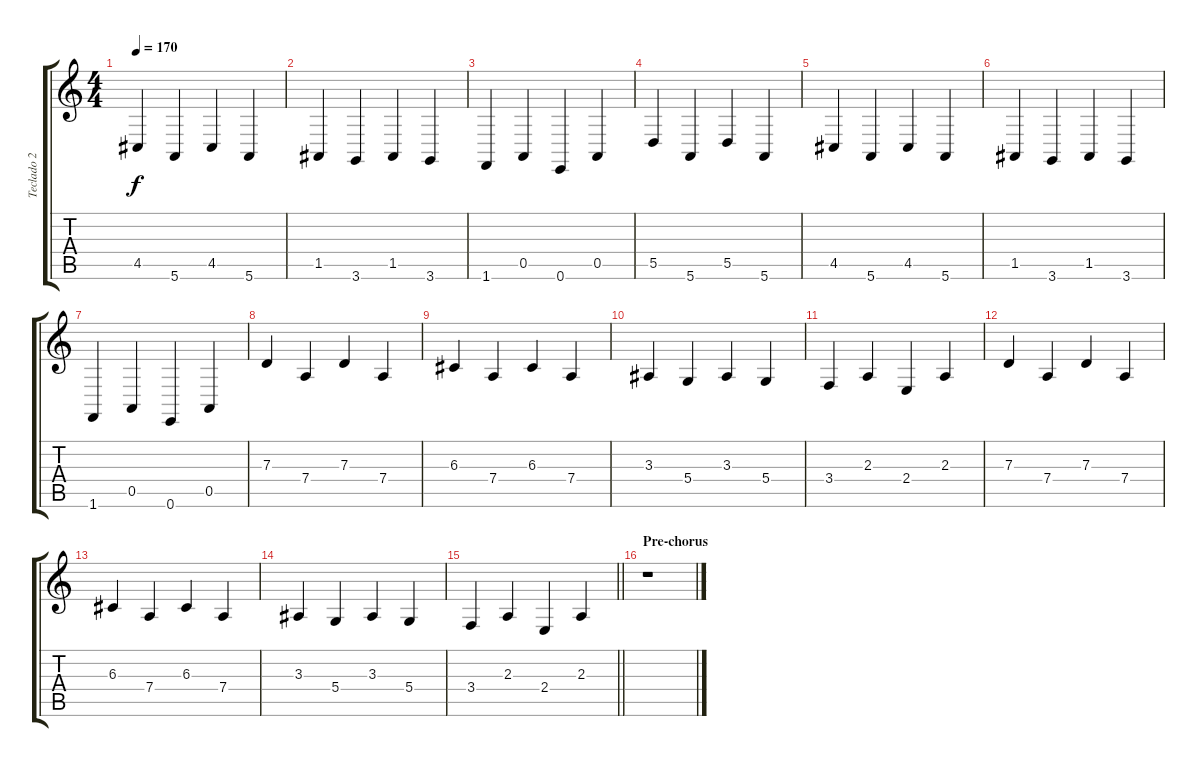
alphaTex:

\track ("Teclado 2" "Teclado 2") {instrument tremolostrings}
\staff {score tabs}
\tuning (E4 B3 G3 D3 A2 E2) {hide}
\ts (4 4)
\tempo 170
\clef g2
\ks c
4.5.4{dy f} 5.6.4 4.5.4 5.6.4 |
1.5.4 3.6.4 1.5.4 3.6.4 |
1.6.4 0.5.4 0.6.4 0.5.4 |
5.5.4 5.6.4 5.5.4 5.6.4 |
4.5.4 5.6.4 4.5.4 5.6.4 |
1.5.4 3.6.4 1.5.4 3.6.4 |
1.6.4 0.5.4 0.6.4 0.5.4 |
7.3.4 7.4.4 7.3.4 7.4.4 |
6.3.4 7.4.4 6.3.4 7.4.4 |
3.3.4 5.4.4 3.3.4 5.4.4 |
3.4.4 2.3.4 2.4.4 2.3.4 |
7.3.4 7.4.4 7.3.4 7.4.4 |
6.3.4 7.4.4 6.3.4 7.4.4 |
3.3.4 5.4.4 3.3.4 5.4.4 |
\barLineRight lightlight
3.4.4 2.3.4 2.4.4 2.3.4 |
\section ("" "Pre-chorus")
r.1
